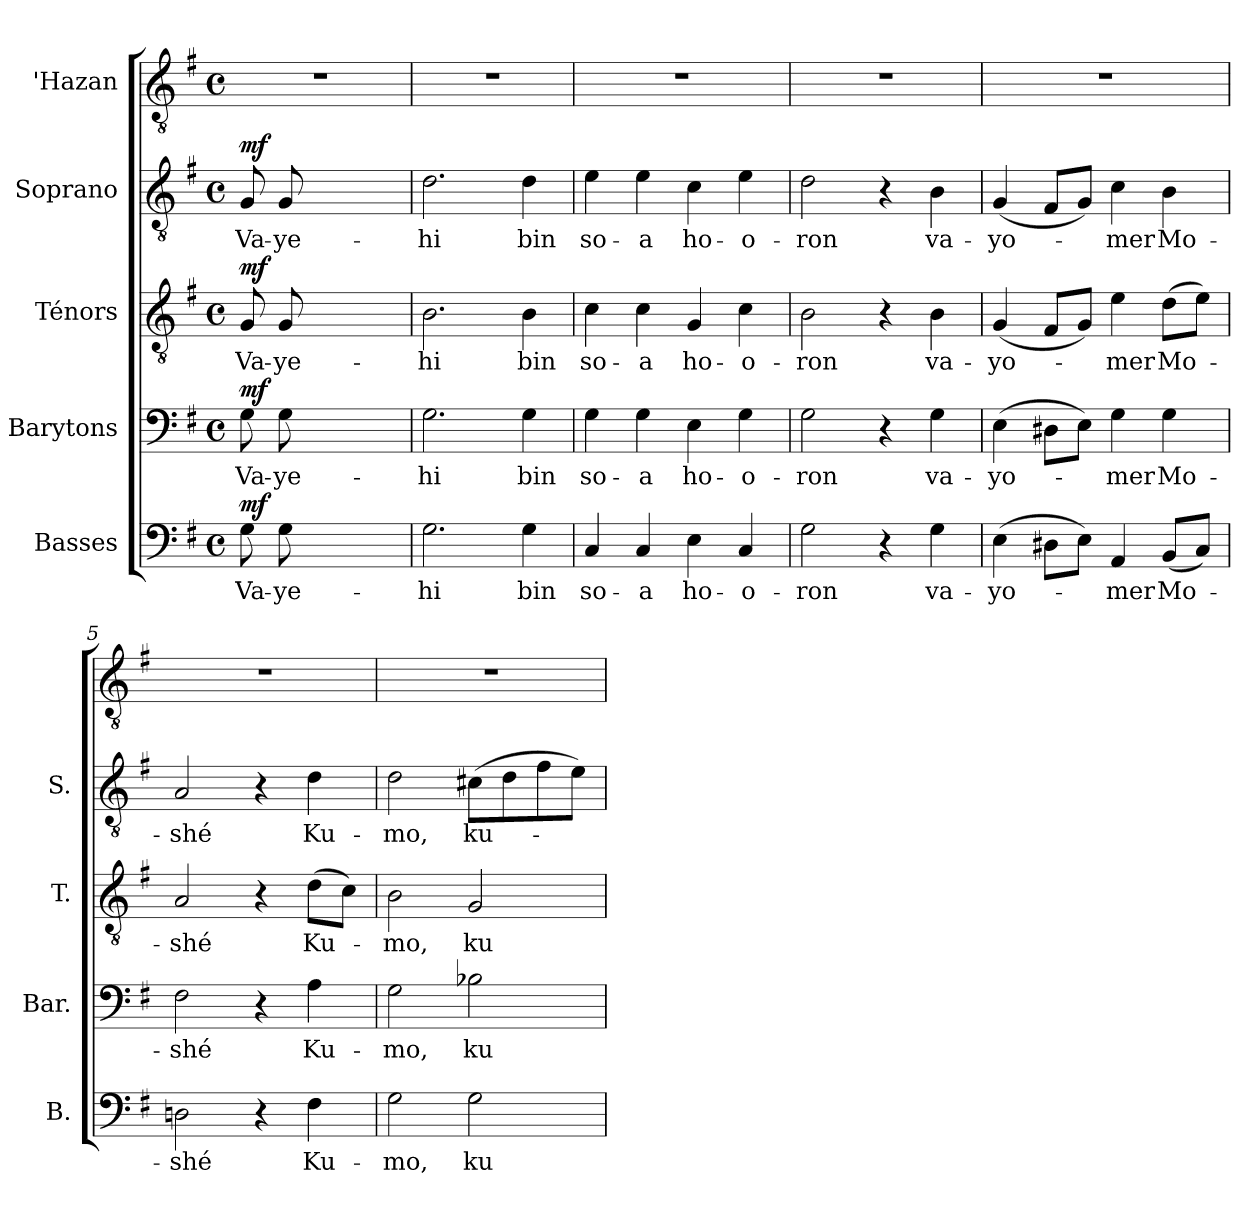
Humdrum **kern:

**kern	**text	**dynam	**kern	**text	**dynam	**kern	**text	**dynam	**kern	**text	**dynam	**kern
*part5	*part5	*part5	*part4	*part4	*part4	*part3	*part3	*part3	*part2	*part2	*part2	*part1
*staff5	*staff5	*staff5	*staff4	*staff4	*staff4	*staff3	*staff3	*staff3	*staff2	*staff2	*staff2	*staff1
*I"Basses	*	*	*I"Barytons	*	*	*I"Ténors	*	*	*I"Soprano	*	*	*I"'Hazan
*I'B.	*	*	*I'Bar.	*	*	*I'T.	*	*	*I'S.	*	*	*I''H.
!!LO:PB:g=z
*clefF4	*	*	*clefF4	*	*	*clefGv2	*	*	*clefGv2	*	*	*clefGv2
*	*	*	*	*	*	*ITrd7c12	*	*	*ITrd7c12	*	*	*ITrd7c12
*k[f#]	*	*	*k[f#]	*	*	*k[f#]	*	*	*k[f#]	*	*	*k[f#]
*G:	*	*	*G:	*	*	*G:	*	*	*G:	*	*	*G:
*M4/4	*	*	*M4/4	*	*	*M4/4	*	*	*M4/4	*	*	*M4/4
*met(c)	*	*	*met(c)	*	*	*met(c)	*	*	*met(c)	*	*	*met(c)
=	=	=	=	=	=	=	=	=	=	=	=	=
!	!LO:LY:b:color=#000000	!	!	!	!	!	!	!	!	!	!	!
!	!	!	!	!LO:LY:b:color=#000000	!	!	!	!	!	!	!	!
!	!	!	!	!	!	!	!LO:LY:b:color=#000000	!	!	!	!	!
!	!	!	!	!	!	!	!	!	!	!LO:LY:b:color=#000000	!	!LO:N:vis=1
8Gi\	Va-	mf	8Gi\	Va-	mf	8GGi/	Va-	mf	8GGi/	Va-	mf	1r
!	!LO:LY:b:color=#000000	!	!	!	!	!	!	!	!	!	!	!
!	!	!	!	!LO:LY:b:color=#000000	!	!	!	!	!	!	!	!
!	!	!	!	!	!	!	!LO:LY:b:color=#000000	!	!	!	!	!
!	!	!	!	!	!	!	!	!	!	!LO:LY:b:color=#000000	!	!
8Gi\	-ye-	.	8Gi\	-ye-	.	8GGi/	-ye-	.	8GGi/	-ye-	.	.
2.ryy	.	.	2.ryy	.	.	2.ryy	.	.	2.ryy	.	.	.
=1	=1	=1	=1	=1	=1	=1	=1	=1	=1	=1	=1	=1
!	!LO:LY:b:color=#000000	!	!	!	!	!	!	!	!	!	!	!
!	!	!	!	!LO:LY:b:color=#000000	!	!	!	!	!	!	!	!
!	!	!	!	!	!	!	!LO:LY:b:color=#000000	!	!	!	!	!
!	!	!	!	!	!	!	!	!	!	!LO:LY:b:color=#000000	!	!
2.Gi\	-hi	.	2.Gi\	-hi	.	2.BBi\	-hi	.	2.Di\	-hi	.	1r
!	!LO:LY:b:color=#000000	!	!	!	!	!	!	!	!	!	!	!
!	!	!	!	!LO:LY:b:color=#000000	!	!	!	!	!	!	!	!
!	!	!	!	!	!	!	!LO:LY:b:color=#000000	!	!	!	!	!
!	!	!	!	!	!	!	!	!	!	!LO:LY:b:color=#000000	!	!
4Gi\	bin	.	4Gi\	bin	.	4BBi\	bin	.	4Di\	bin	.	.
=2	=2	=2	=2	=2	=2	=2	=2	=2	=2	=2	=2	=2
!	!LO:LY:b:color=#000000	!	!	!	!	!	!	!	!	!	!	!
!	!	!	!	!LO:LY:b:color=#000000	!	!	!	!	!	!	!	!
!	!	!	!	!	!	!	!LO:LY:b:color=#000000	!	!	!	!	!
!	!	!	!	!	!	!	!	!	!	!LO:LY:b:color=#000000	!	!
4Ci/	so-	.	4Gi\	so-	.	4Ci\	so-	.	4Ei\	so-	.	1r
!	!LO:LY:b:color=#000000	!	!	!	!	!	!	!	!	!	!	!
!	!	!	!	!LO:LY:b:color=#000000	!	!	!	!	!	!	!	!
!	!	!	!	!	!	!	!LO:LY:b:color=#000000	!	!	!	!	!
!	!	!	!	!	!	!	!	!	!	!LO:LY:b:color=#000000	!	!
4Ci/	-a	.	4Gi\	-a	.	4Ci\	-a	.	4Ei\	-a	.	.
!	!LO:LY:b:color=#000000	!	!	!	!	!	!	!	!	!	!	!
!	!	!	!	!LO:LY:b:color=#000000	!	!	!	!	!	!	!	!
!	!	!	!	!	!	!	!LO:LY:b:color=#000000	!	!	!	!	!
!	!	!	!	!	!	!	!	!	!	!LO:LY:b:color=#000000	!	!
4Ei\	ho-	.	4Ei\	ho-	.	4GGi/	ho-	.	4Ci\	ho-	.	.
!	!LO:LY:b:color=#000000	!	!	!	!	!	!	!	!	!	!	!
!	!	!	!	!LO:LY:b:color=#000000	!	!	!	!	!	!	!	!
!	!	!	!	!	!	!	!LO:LY:b:color=#000000	!	!	!	!	!
!	!	!	!	!	!	!	!	!	!	!LO:LY:b:color=#000000	!	!
4Ci/	-o-	.	4Gi\	-o-	.	4Ci\	-o-	.	4Ei\	-o-	.	.
=3	=3	=3	=3	=3	=3	=3	=3	=3	=3	=3	=3	=3
!	!LO:LY:b:color=#000000	!	!	!	!	!	!	!	!	!	!	!
!	!	!	!	!LO:LY:b:color=#000000	!	!	!	!	!	!	!	!
!	!	!	!	!	!	!	!LO:LY:b:color=#000000	!	!	!	!	!
!	!	!	!	!	!	!	!	!	!	!LO:LY:b:color=#000000	!	!
2Gi\	-ron	.	2Gi\	-ron	.	2BBi\	-ron	.	2Di\	-ron	.	1r
4r	.	.	4r	.	.	4r	.	.	4r	.	.	.
!	!LO:LY:b:color=#000000	!	!	!	!	!	!	!	!	!	!	!
!	!	!	!	!LO:LY:b:color=#000000	!	!	!	!	!	!	!	!
!	!	!	!	!	!	!	!LO:LY:b:color=#000000	!	!	!	!	!
!	!	!	!	!	!	!	!	!	!	!LO:LY:b:color=#000000	!	!
4Gi\	va-	.	4Gi\	va-	.	4BBi\	va-	.	4BBi\	va-	.	.
=4	=4	=4	=4	=4	=4	=4	=4	=4	=4	=4	=4	=4
!	!LO:LY:b:color=#000000	!	!	!	!	!	!	!	!	!	!	!
!	!	!	!	!LO:LY:b:color=#000000	!	!	!	!	!	!	!	!
!	!	!	!	!	!	!	!LO:LY:b:color=#000000	!	!	!	!	!
!	!	!	!	!	!	!	!	!	!	!LO:LY:b:color=#000000	!	!
(4Ei\	-yo-	.	(4Ei\	-yo-	.	(4GGi/	-yo-	.	(4GGi/	-yo-	.	1r
8D#Xi\L	.	.	8D#Xi\L	.	.	8FF#i/L	.	.	8FF#i/L	.	.	.
8Ei\J)	.	.	8Ei\J)	.	.	8GGi/J)	.	.	8GGi/J)	.	.	.
!	!LO:LY:b:color=#000000	!	!	!	!	!	!	!	!	!	!	!
!	!	!	!	!LO:LY:b:color=#000000	!	!	!	!	!	!	!	!
!	!	!	!	!	!	!	!LO:LY:b:color=#000000	!	!	!	!	!
!	!	!	!	!	!	!	!	!	!	!LO:LY:b:color=#000000	!	!
4AAi/	-mer	.	4Gi\	-mer	.	4Ei\	-mer	.	4Ci\	-mer	.	.
!	!LO:LY:b:color=#000000	!	!	!	!	!	!	!	!	!	!	!
!	!	!	!	!LO:LY:b:color=#000000	!	!	!	!	!	!	!	!
!	!	!	!	!	!	!	!LO:LY:b:color=#000000	!	!	!	!	!
!	!	!	!	!	!	!	!	!	!	!LO:LY:b:color=#000000	!	!
(8BBi/L	Mo-	.	4Gi\	Mo-	.	(8Di\L	Mo-	.	4BBi\	Mo-	.	.
8Ci/J)	.	.	.	.	.	8Ei\J)	.	.	.	.	.	.
=5	=5	=5	=5	=5	=5	=5	=5	=5	=5	=5	=5	=5
!	!LO:LY:b:color=#000000	!	!	!	!	!	!	!	!	!	!	!
!	!	!	!	!LO:LY:b:color=#000000	!	!	!	!	!	!	!	!
!	!	!	!	!	!	!	!LO:LY:b:color=#000000	!	!	!	!	!
!	!	!	!	!	!	!	!	!	!	!LO:LY:b:color=#000000	!	!
2Dni\	-shé	.	2F#i\	-shé	.	2AAi/	-shé	.	2AAi/	-shé	.	1r
4r	.	.	4r	.	.	4r	.	.	4r	.	.	.
!	!LO:LY:b:color=#000000	!	!	!	!	!	!	!	!	!	!	!
!	!	!	!	!LO:LY:b:color=#000000	!	!	!	!	!	!	!	!
!	!	!	!	!	!	!	!LO:LY:b:color=#000000	!	!	!	!	!
!	!	!	!	!	!	!	!	!	!	!LO:LY:b:color=#000000	!	!
4F#i\	Ku-	.	4Ai\	Ku-	.	(8Di\L	Ku-	.	4Di\	Ku-	.	.
.	.	.	.	.	.	8Ci\J)	.	.	.	.	.	.
=6	=6	=6	=6	=6	=6	=6	=6	=6	=6	=6	=6	=6
!	!LO:LY:b:color=#000000	!	!	!	!	!	!	!	!	!	!	!
!	!	!	!	!LO:LY:b:color=#000000	!	!	!	!	!	!	!	!
!	!	!	!	!	!	!	!LO:LY:b:color=#000000	!	!	!	!	!
!	!	!	!	!	!	!	!	!	!	!LO:LY:b:color=#000000	!	!
2Gi\	-mo,	.	2Gi\	-mo,	.	2BBi\	-mo,	.	2Di\	-mo,	.	1r
!	!LO:LY:b:color=#000000	!	!	!	!	!	!	!	!	!	!	!
!	!	!	!	!LO:LY:b:color=#000000	!	!	!	!	!	!	!	!
!	!	!	!	!	!	!	!LO:LY:b:color=#000000	!	!	!	!	!
!	!	!	!	!	!	!	!	!	!	!LO:LY:b:color=#000000	!	!
2Gi\	ku-	.	2B-Xi\	ku-	.	2GGi/	ku-	.	(8C#Xi\L	ku-	.	.
.	.	.	.	.	.	.	.	.	8Di\	.	.	.
.	.	.	.	.	.	.	.	.	8F#i\	.	.	.
.	.	.	.	.	.	.	.	.	8Ei\J)	.	.	.
=	=	=	=	=	=	=	=	=	=	=	=	=
*-	*-	*-	*-	*-	*-	*-	*-	*-	*-	*-	*-	*-
